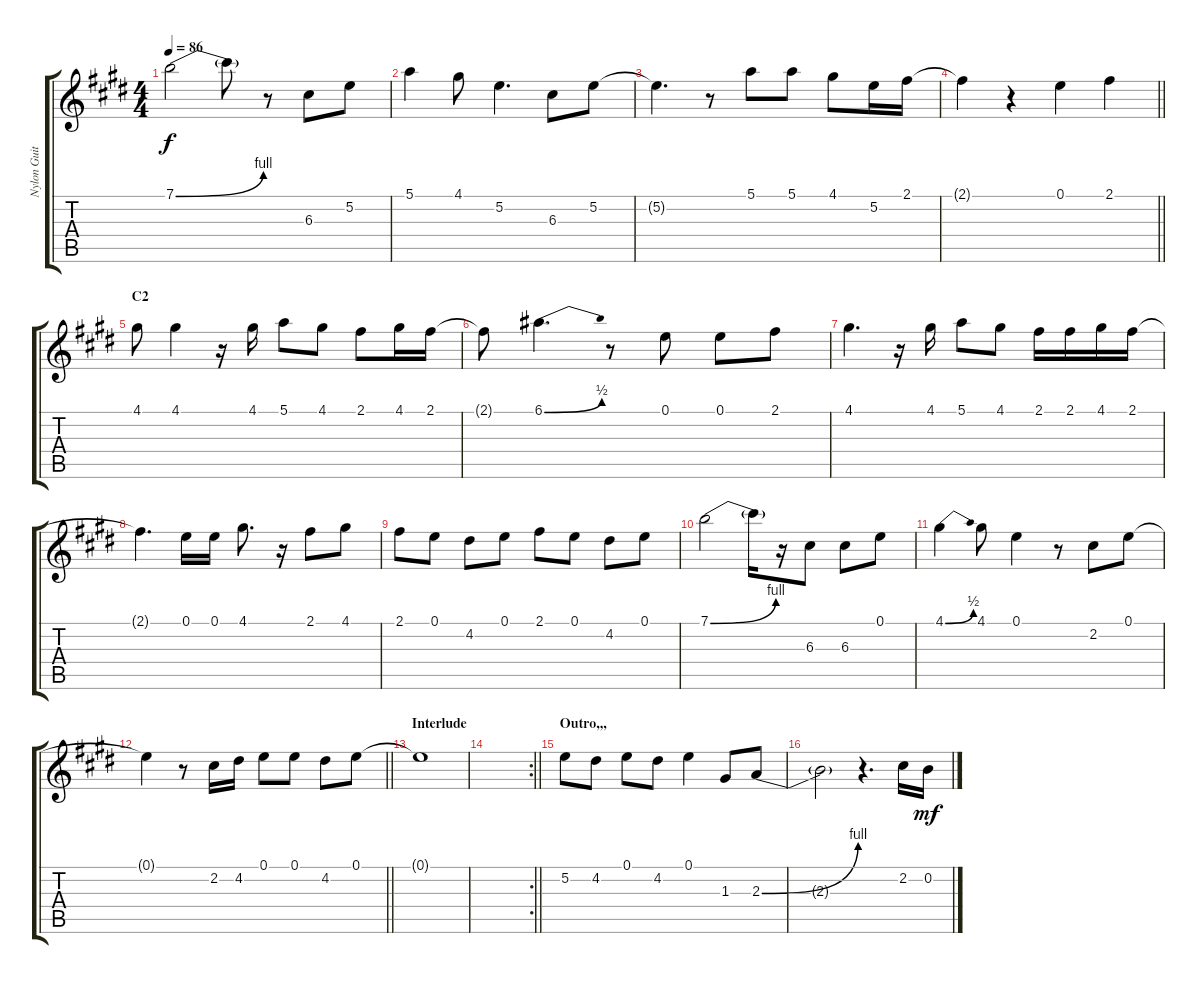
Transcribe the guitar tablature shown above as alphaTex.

\track ("Nylon Guitar" "Nylon Guit") {instrument acousticguitarnylon}
\staff {score tabs}
\tuning (E4 B3 G3 D3 A2 E2) {hide}
\ts (4 4)
\tempo 86
\clef g2
\ks e
7.1{be (bend 0 0 60 4)}.2{dy f} 7.1{t}.8 r.8 6.3.8 5.2.8 |
5.1.4 4.1.8 5.2.4{d} 6.3.8 5.2.8 |
5.2{t}.4{d} r.8 5.1.8 5.1.8 4.1.8 5.2.16 2.1.16 |
\barLineRight lightlight
2.1{t}.4 r.4 0.1.4 2.1.4 |
\section ("" "C2")
4.1.8 4.1.4 r.16 4.1.16 5.1.8 4.1.8 2.1.8 4.1.16 2.1.16 |
2.1{t}.8 6.1{be (bend 0 0 60 2)}.4{d} r.8 0.1.8 0.1.8 2.1.8 |
4.1.4{d} r.16 4.1.16 5.1.8 4.1.8 2.1.16 2.1.16 4.1.16 2.1.16 |
2.1{t}.4{d} 0.1.16 0.1.16 4.1.8{d} r.16 2.1.8 4.1.8 |
2.1.8 0.1.8 4.2.8 0.1.8 2.1.8 0.1.8 4.2.8 0.1.8 |
7.1{be (bend 0 0 60 4)}.2 7.1{t}.16 r.16 6.3.8 6.3.8 0.1.8 |
4.1{be (bend 0 0 60 2)}.4 4.1.8 0.1.4 r.8 2.2.8 0.1.8 |
\barLineRight lightlight
0.1{t}.4 r.8 2.2.16 4.2.16 0.1.8 0.1.8 4.2.8 0.1.8 |
\section ("" "Interlude")
0.1{t}.1{volume 1} |
\rc 2
\barLineRight lightlight
|
\section ("" "Outro,,,")
5.2.8 4.2.8 0.1.8 4.2.8 0.1.4 1.3.8 2.3{be (bend 0 0 60 4)}.8 |
2.3{t}.2 r.4{d} 2.2.16 0.2.16{dy mf}
